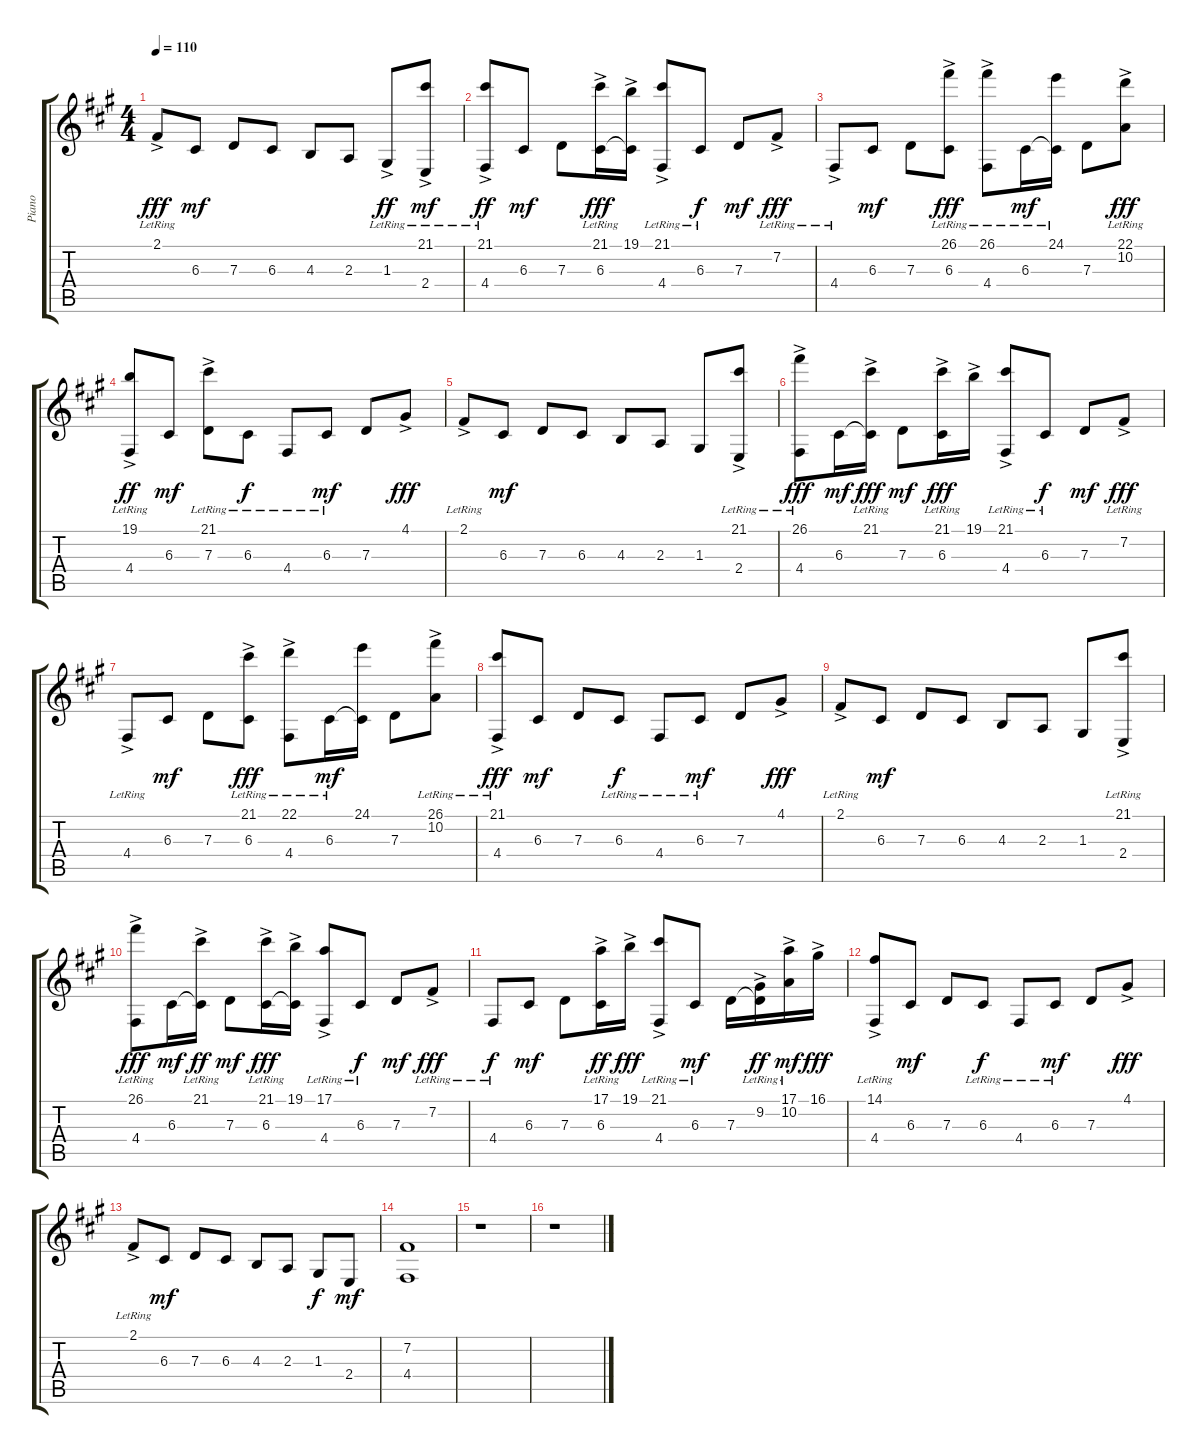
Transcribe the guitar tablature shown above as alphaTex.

\track ("Piano" "Piano") {instrument acousticgrandpiano}
\staff {score tabs}
\tuning (E4 B3 G3 D3 A2 E2) {hide}
\ts (4 4)
\tempo 110
\clef g2
\ks a
2.1{ac lr}.8{dy fff} 6.3.8{dy mf} 7.3.8 6.3.8 4.3.8 2.3.8 1.3{ac lr}.8{dy ff} (21.1{ac lr} 2.4).8{dy mf} |
(21.1{ac lr} 4.4{ac lr}).8{dy ff} 6.3.8{dy mf} 7.3.8 (21.1{ac} 6.3{lr}).16{dy fff} (19.1{ac} 6.3{t}).16 (21.1{ac lr} 4.4{lr}).8 6.3{lr}.8{dy f} 7.3.8{dy mf} 7.2{ac lr}.8{dy fff} |
4.4{ac lr}.8 6.3.8{dy mf} 7.3.8 (26.1{ac lr} 6.3{lr}).8{dy fff} (26.1{ac lr} 4.4{lr}).8 6.3{lr}.16{dy mf} (24.1{lr} 6.3{t}).16 7.3.8 (22.1{ac lr} 10.2{ac lr}).8{dy fff} |
(19.1{ac lr} 4.4{ac lr}).8{dy ff} 6.3.8{dy mf} (21.1{ac lr} 7.3).8 6.3{lr}.8{dy f} 4.4{lr}.8 6.3{lr}.8{dy mf} 7.3.8 4.1{ac}.8{dy fff} |
2.1{ac lr}.8 6.3.8{dy mf} 7.3.8 6.3.8 4.3.8 2.3.8 1.3.8 (21.1{ac lr} 2.4).8 |
(26.1{ac lr} 4.4{lr}).8{dy fff} 6.3.16{dy mf} (21.1{ac lr} 6.3{t}).16{dy fff} 7.3.8{dy mf} (21.1{ac} 6.3{lr}).16{dy fff} 19.1{ac}.16 (21.1{ac lr} 4.4{lr}).8 6.3{lr}.8{dy f} 7.3.8{dy mf} 7.2{ac lr}.8{dy fff} |
4.4{ac lr}.8 6.3.8{dy mf} 7.3.8 (21.1{ac lr} 6.3{lr}).8{dy fff} (22.1{ac lr} 4.4{lr}).8 6.3{lr}.16{dy mf} (24.1 6.3{t}).16 7.3.8 (26.1{ac lr} 10.2{lr}).8 |
(21.1{ac lr} 4.4{lr}).8{dy fff} 6.3.8{dy mf} 7.3.8 6.3{lr}.8{dy f} 4.4{lr}.8 6.3{lr}.8{dy mf} 7.3.8 4.1{ac}.8{dy fff} |
2.1{ac lr}.8 6.3.8{dy mf} 7.3.8 6.3.8 4.3.8 2.3.8 1.3.8 (21.1{ac lr} 2.4).8 |
(26.1{ac lr} 4.4{lr}).8{dy fff} 6.3.16{dy mf} (21.1{ac lr} 6.3{t}).16{dy ff} 7.3.8{dy mf} (21.1{ac} 6.3{lr}).16{dy fff} (19.1{ac} 6.3{t}).16 (17.1{ac lr} 4.4{lr}).8 6.3{lr}.8{dy f} 7.3.8{dy mf} 7.2{ac lr}.8{dy fff} |
4.4{lr}.8{dy f} 6.3.8{dy mf} 7.3.8 (17.1{ac} 6.3{lr}).16{dy ff} 19.1{ac}.16{dy fff} (21.1{ac lr} 4.4{lr}).8 6.3{lr}.8{dy mf} 7.3.16 (9.2{ac lr} 7.3{t}).16{dy ff} (17.1{ac} 10.2{lr}).16{dy mf} 16.1{ac}.16{dy fff} |
(14.1{ac lr} 4.4{lr}).8 6.3.8{dy mf} 7.3.8 6.3{lr}.8{dy f} 4.4{lr}.8 6.3{lr}.8{dy mf} 7.3.8 4.1{ac}.8{dy fff} |
2.1{ac lr}.8 6.3.8{dy mf} 7.3.8 6.3.8 4.3.8 2.3.8 1.3.8{dy f} 2.4.8{dy mf} |
(7.2 4.4).1 |
r.1 |
r.1
